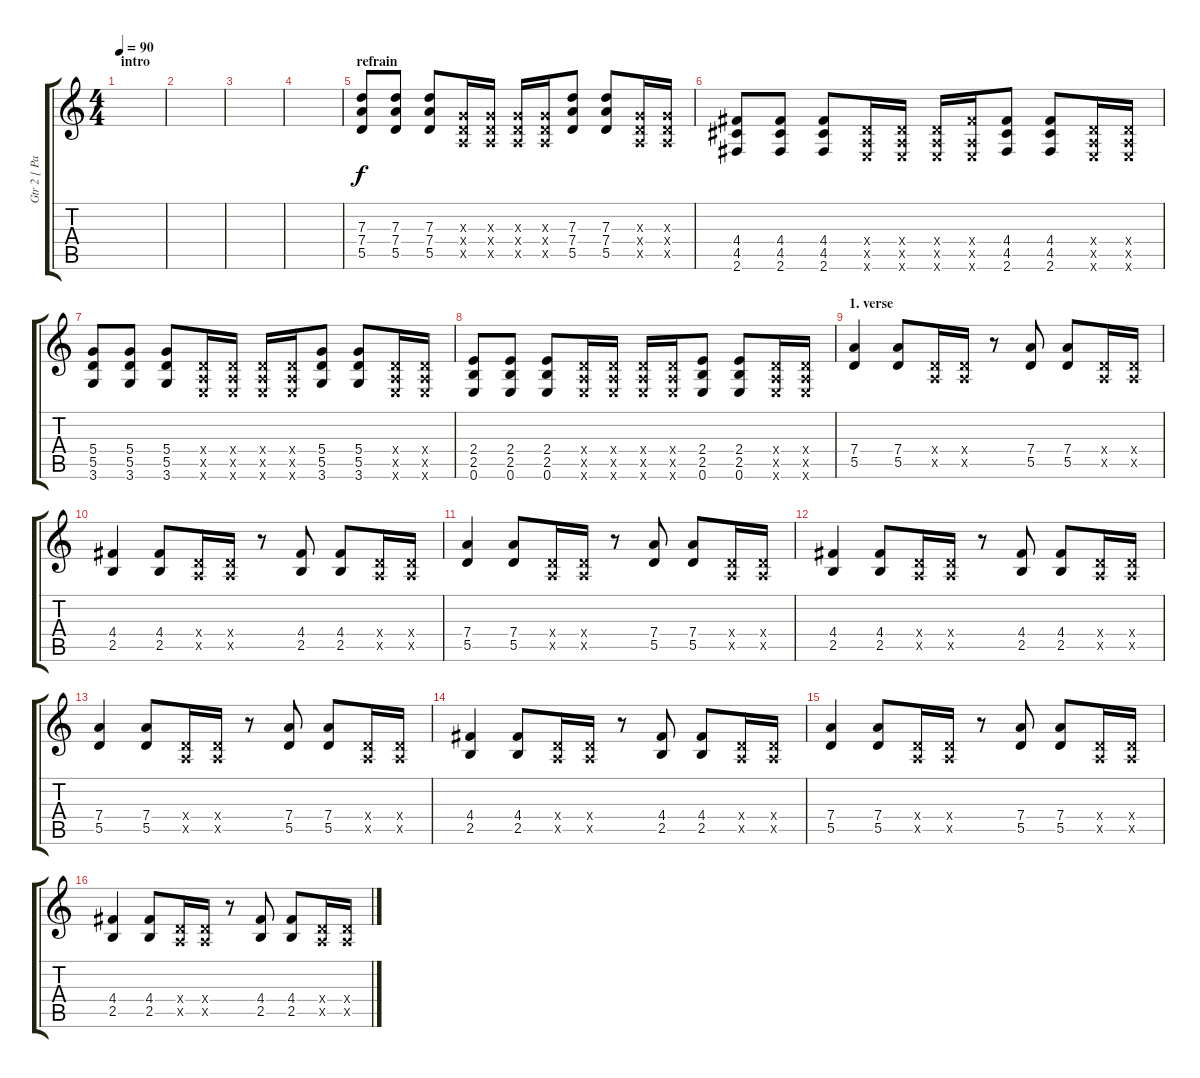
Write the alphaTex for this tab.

\track ("Gtr 2 [ Paul Landers ]" "Gtr 2 [ Pa") {instrument acousticguitarnylon}
\staff {score tabs}
\tuning (E4 B3 G3 D3 A2 E2) {hide}
\ts (4 4)
\section ("" "intro")
\tempo 90
\clef g2
\ks c
|
|
|
|
\section ("" "refrain")
(7.3 7.4 5.5).8 (7.3 7.4 5.5).8 (7.3 7.4 5.5).8 (0.3{x} 0.4{x} 0.5{x}).16 (0.3{x} 0.4{x} 0.5{x}).16 (0.3{x} 0.4{x} 0.5{x}).16 (0.3{x} 0.4{x} 0.5{x}).16 (7.3 7.4 5.5).8 (7.3 7.4 5.5).8 (0.3{x} 0.4{x} 0.5{x}).16 (0.3{x} 0.4{x} 0.5{x}).16 |
(4.4 4.5 2.6).8 (4.4 4.5 2.6).8 (4.4 4.5 2.6).8 (0.4{x} 0.5{x} 0.6{x}).16 (0.4{x} 0.5{x} 0.6{x}).16 (0.4{x} 0.5{x} 0.6{x}).16 (4.4{x} 0.5{x} 0.6{x}).16 (4.4 4.5 2.6).8 (4.4 4.5 2.6).8 (0.4{x} 0.5{x} 0.6{x}).16 (0.4{x} 0.5{x} 0.6{x}).16 |
(5.4 5.5 3.6).8 (5.4 5.5 3.6).8 (5.4 5.5 3.6).8 (0.4{x} 0.5{x} 0.6{x}).16 (0.4{x} 0.5{x} 0.6{x}).16 (0.4{x} 0.5{x} 0.6{x}).16 (0.4{x} 0.5{x} 0.6{x}).16 (5.4 5.5 3.6).8 (5.4 5.5 3.6).8 (0.4{x} 0.5{x} 0.6{x}).16 (0.4{x} 0.5{x} 0.6{x}).16 |
(2.4 2.5 0.6).8 (2.4 2.5 0.6).8 (2.4 2.5 0.6).8 (0.4{x} 0.5{x} 0.6{x}).16 (0.4{x} 0.5{x} 0.6{x}).16 (0.4{x} 0.5{x} 0.6{x}).16 (0.4{x} 0.5{x} 0.6{x}).16 (2.4 2.5 0.6).8 (2.4 2.5 0.6).8 (0.4{x} 0.5{x} 0.6{x}).16 (0.4{x} 0.5{x} 0.6{x}).16 |
\section ("" "1. verse")
(7.4 5.5).4{volume 12} (7.4 5.5).8 (0.4{x} 0.5{x}).16 (0.4{x} 0.5{x}).16 r.8 (7.4 5.5).8 (7.4 5.5).8 (0.4{x} 0.5{x}).16 (0.4{x} 0.5{x}).16 |
(4.4 2.5).4 (4.4 2.5).8 (0.4{x} 0.5{x}).16 (0.4{x} 0.5{x}).16 r.8 (4.4 2.5).8 (4.4 2.5).8 (0.4{x} 0.5{x}).16 (0.4{x} 0.5{x}).16 |
(7.4 5.5).4 (7.4 5.5).8 (0.4{x} 0.5{x}).16 (0.4{x} 0.5{x}).16 r.8 (7.4 5.5).8 (7.4 5.5).8 (0.4{x} 0.5{x}).16 (0.4{x} 0.5{x}).16 |
(4.4 2.5).4 (4.4 2.5).8 (0.4{x} 0.5{x}).16 (0.4{x} 0.5{x}).16 r.8 (4.4 2.5).8 (4.4 2.5).8 (0.4{x} 0.5{x}).16 (0.4{x} 0.5{x}).16 |
(7.4 5.5).4 (7.4 5.5).8 (0.4{x} 0.5{x}).16 (0.4{x} 0.5{x}).16 r.8 (7.4 5.5).8 (7.4 5.5).8 (0.4{x} 0.5{x}).16 (0.4{x} 0.5{x}).16 |
(4.4 2.5).4 (4.4 2.5).8 (0.4{x} 0.5{x}).16 (0.4{x} 0.5{x}).16 r.8 (4.4 2.5).8 (4.4 2.5).8 (0.4{x} 0.5{x}).16 (0.4{x} 0.5{x}).16 |
(7.4 5.5).4 (7.4 5.5).8 (0.4{x} 0.5{x}).16 (0.4{x} 0.5{x}).16 r.8 (7.4 5.5).8 (7.4 5.5).8 (0.4{x} 0.5{x}).16 (0.4{x} 0.5{x}).16 |
(4.4 2.5).4 (4.4 2.5).8 (0.4{x} 0.5{x}).16 (0.4{x} 0.5{x}).16 r.8 (4.4 2.5).8 (4.4 2.5).8 (0.4{x} 0.5{x}).16 (0.4{x} 0.5{x}).16
